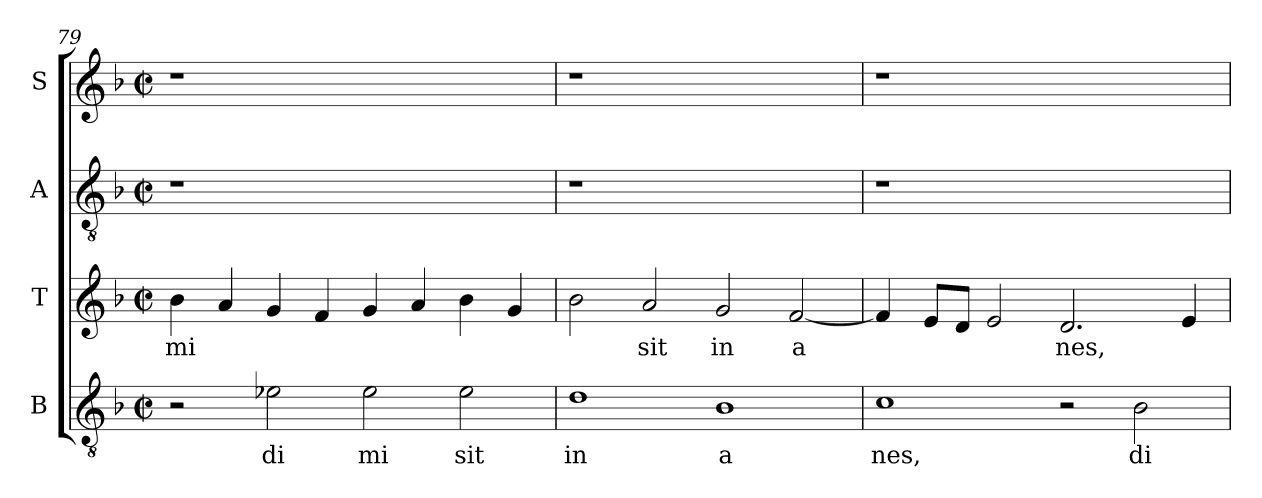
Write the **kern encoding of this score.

**kern	**text	**kern	**text	**kern	**kern
*part4	*part4	*part3	*part3	*part2	*part1
*staff4	*staff4	*staff3	*staff3	*staff2	*staff1
*I"B	*	*I"T	*	*I"A	*I"S
*I'B	*	*I'T	*	*I'A	*I'S
*clefGv2	*	*clefG2	*	*clefGv2	*clefG2
*k[b-]	*	*k[b-]	*	*k[b-]	*k[b-]
*F:	*	*F:	*	*F:	*F:
*M2/2	*	*M2/2	*	*M2/2	*M2/2
*met(c|)	*	*met(c|)	*	*met(c|)	*met(c|)
=79	=79	=79	=79	=79	=79
!	!	!	!LO:LY:b:cj	!	!
2r	.	4b-\	mi	1r	1r
!	!	!	!LO:LY:b:cj	!	!
.	.	4a/	.	.	.
!	!LO:LY:b:cj	!	!LO:LY:b:cj	!	!
2e-X\	di	4g/	.	.	.
!	!	!	!LO:LY:b:cj	!	!
.	.	4f/	.	.	.
!	!LO:LY:b:cj	!	!LO:LY:b:cj	!	!
2e-\	mi	4g/	.	1ryy	1ryy
!	!	!	!LO:LY:b:cj	!	!
.	.	4a/	.	.	.
!	!LO:LY:b:cj	!	!LO:LY:b:cj	!	!
2e-\	sit	4b-\	.	.	.
!	!	!	!LO:LY:b:cj	!	!
.	.	4g/	.	.	.
=80	=80	=80	=80	=80	=80
!	!LO:LY:b:cj	!	!LO:LY:b:cj	!	!
1d	in	2b-\	.	1r	1r
!	!	!	!LO:LY:b:cj	!	!
.	.	2a/	sit	.	.
!	!LO:LY:b:cj	!	!LO:LY:b:cj	!	!
1B-	a	2g/	in	1ryy	1ryy
!	!	!	!LO:LY:b:cj	!	!
.	.	[<2f/	a	.	.
=81	=81	=81	=81	=81	=81
!	!LO:LY:b:cj	!	!LO:LY:b:cj	!	!
1c	nes,	4f/]	.	1r	1r
!	!	!	!LO:LY:b:cj	!	!
.	.	8e/L	.	.	.
!	!	!	!LO:LY:b:cj	!	!
.	.	8d/J	.	.	.
!	!	!	!LO:LY:b:cj	!	!
.	.	2e/	.	.	.
!	!	!	!LO:LY:b:cj	!	!
2r	.	2.d/	nes,	1ryy	1ryy
!	!LO:LY:b:cj	!	!	!	!
2B-\	di	.	.	.	.
!	!	!	!LO:LY:b:cj	!	!
.	.	4e/	.	.	.
=	=	=	=	=	=
*-	*-	*-	*-	*-	*-
